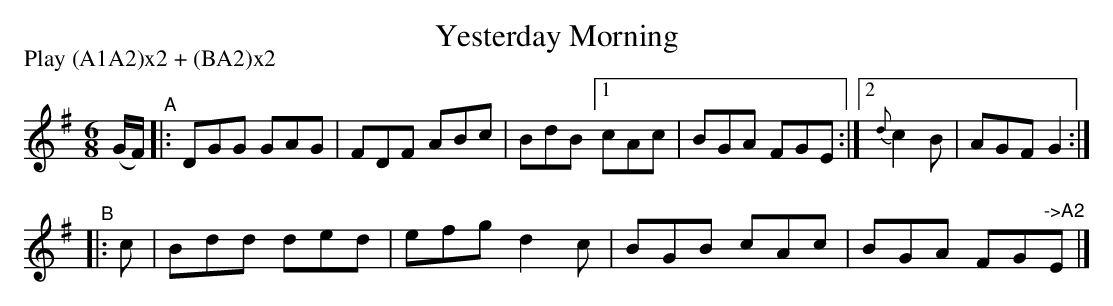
X:1
T: Yesterday Morning
P: Play (A1A2)x2 + (BA2)x2
M: 6/8
L: 1/8
K: G
(G/F/) "^A"\
|: DGG GAG | FDF ABc | BdB [1  cAc | BGA FGE :|[2 {d}c2B | AGF G2 :|
"^B"|: c \
 | Bdd ded | efg d2c | BGB    cAc | BGA FG"->A2"E |]
